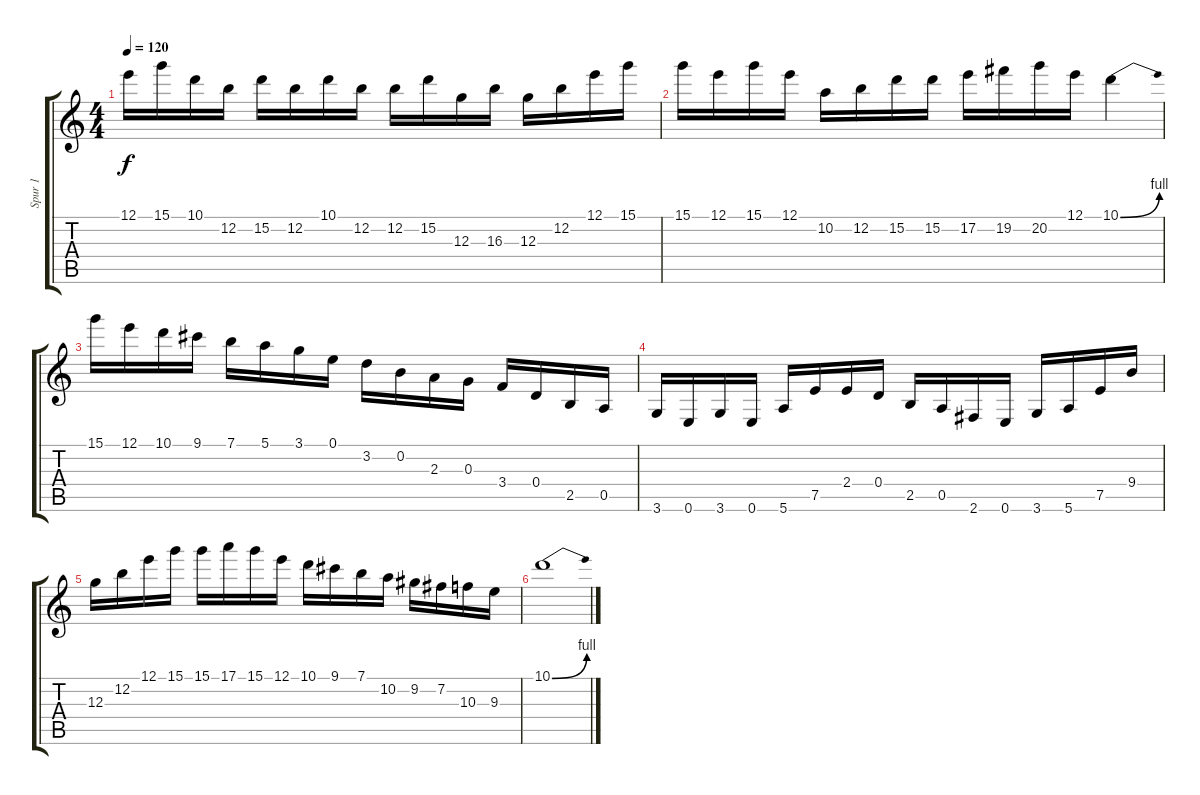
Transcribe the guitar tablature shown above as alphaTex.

\track ("Spur 1" "Spur 1") {instrument overdrivenguitar}
\staff {score tabs}
\tuning (E4 B3 G3 D3 A2 E2) {hide}
\ts (4 4)
\tempo 120
\clef g2
\ks c
12.1.16{dy f instrument overdrivenguitar} 15.1.16 10.1.16 12.2.16 15.2.16 12.2.16 10.1.16 12.2.16 12.2.16 15.2.16 12.3.16 16.3.16 12.3.16 12.2.16 12.1.16 15.1.16 |
15.1.16 12.1.16 15.1.16 12.1.16 10.2.16 12.2.16 15.2.16 15.2.16 17.2.16 19.2.16 20.2.16 12.1.16 10.1{be (bend 0 0 60 4)}.4 |
15.1.16 12.1.16 10.1.16 9.1.16 7.1.16 5.1.16 3.1.16 0.1.16 3.2.16 0.2.16 2.3.16 0.3.16 3.4.16 0.4.16 2.5.16 0.5.16 |
3.6.16 0.6.16 3.6.16 0.6.16 5.6.16 7.5.16 2.4.16 0.4.16 2.5.16 0.5.16 2.6.16 0.6.16 3.6.16 5.6.16 7.5.16 9.4.16 |
12.3.16 12.2.16 12.1.16 15.1.16 15.1.16 17.1.16 15.1.16 12.1.16 10.1.16 9.1.16 7.1.16 10.2.16 9.2.16 7.2.16 10.3.16 9.3.16 |
10.1{be (bend 0 0 60 4)}.1
